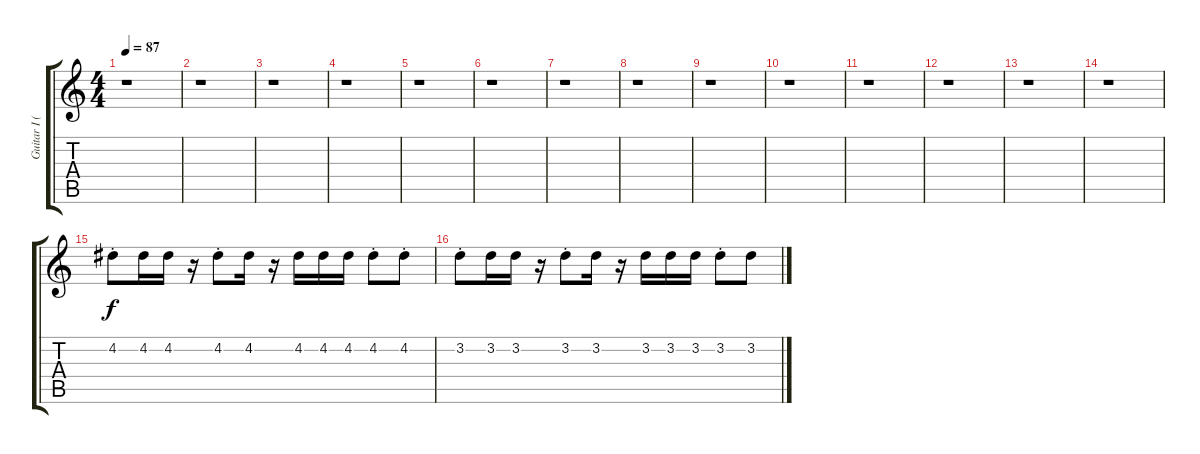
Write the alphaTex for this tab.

\track ("Guitar I (Rutherford)" "Guitar I (") {instrument electricguitarmuted}
\staff {score tabs}
\tuning (E4 B3 G3 D3 A2 E2) {hide}
\ts (4 4)
\tempo 87
\clef g2
\ks c
r.1{dy f} |
r.1 |
r.1 |
r.1 |
r.1 |
r.1 |
r.1 |
r.1 |
r.1 |
r.1 |
r.1 |
r.1 |
r.1 |
r.1 |
4.2{st}.8 4.2.16 4.2.16 r.16 4.2{st}.8 4.2.16 r.16 4.2.16 4.2.16 4.2.16 4.2{st}.8 4.2{st}.8 |
3.2{st}.8 3.2.16 3.2.16 r.16 3.2{st}.8 3.2.16 r.16 3.2.16 3.2.16 3.2.16 3.2{st}.8 3.2.8
